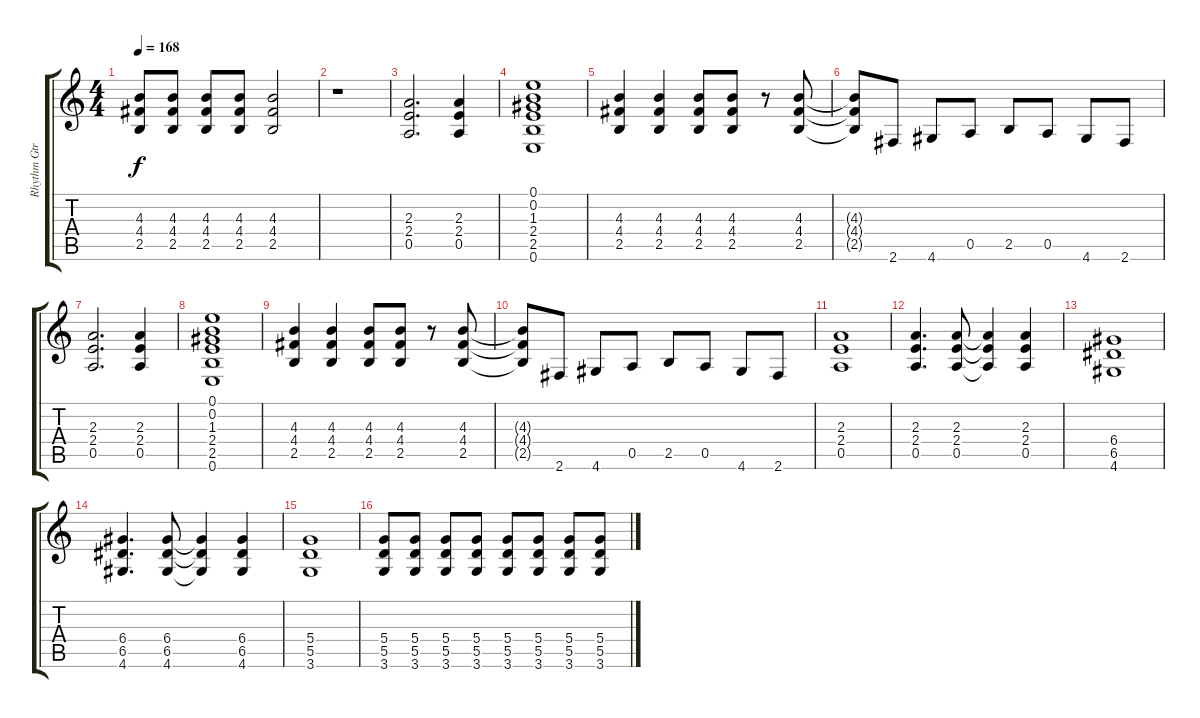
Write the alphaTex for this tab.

\track ("Rhythm Gtr.2" "Rhythm Gtr") {instrument distortionguitar}
\staff {score tabs}
\tuning (E4 B3 G3 D3 A2 E2) {hide}
\ts (4 4)
\tempo 168
\clef g2
\ks c
(4.3 4.4 2.5).8{dy f} (4.3 4.4 2.5).8 (4.3 4.4 2.5).8 (4.3 4.4 2.5).8 (4.3 4.4 2.5).2 |
r.1 |
(2.3 2.4 0.5).2{d} (2.3 2.4 0.5).4 |
(0.1 0.2 1.3 2.4 2.5 0.6).1 |
(4.3 4.4 2.5).4 (4.3 4.4 2.5).4 (4.3 4.4 2.5).8 (4.3 4.4 2.5).8 r.8 (4.3 4.4 2.5).8 |
(4.3{t} 4.4{t} 2.5{t}).8 2.6.8 4.6.8 0.5.8 2.5.8 0.5.8 4.6.8 2.6.8 |
(2.3 2.4 0.5).2{d} (2.3 2.4 0.5).4 |
(0.1 0.2 1.3 2.4 2.5 0.6).1 |
(4.3 4.4 2.5).4 (4.3 4.4 2.5).4 (4.3 4.4 2.5).8 (4.3 4.4 2.5).8 r.8 (4.3 4.4 2.5).8 |
(4.3{t} 4.4{t} 2.5{t}).8 2.6.8 4.6.8 0.5.8 2.5.8 0.5.8 4.6.8 2.6.8 |
(2.3 2.4 0.5).1 |
(2.3 2.4 0.5).4{d} (2.3 2.4 0.5).8 (2.3{t} 2.4{t} 0.5{t}).4 (2.3 2.4 0.5).4 |
(6.4 6.5 4.6).1 |
(6.4 6.5 4.6).4{d} (6.4 6.5 4.6).8 (6.4{t} 6.5{t} 4.6{t}).4 (6.4 6.5 4.6).4 |
(5.4 5.5 3.6).1 |
(5.4 5.5 3.6).8 (5.4 5.5 3.6).8 (5.4 5.5 3.6).8 (5.4 5.5 3.6).8 (5.4 5.5 3.6).8 (5.4 5.5 3.6).8 (5.4 5.5 3.6).8 (5.4 5.5 3.6).8
